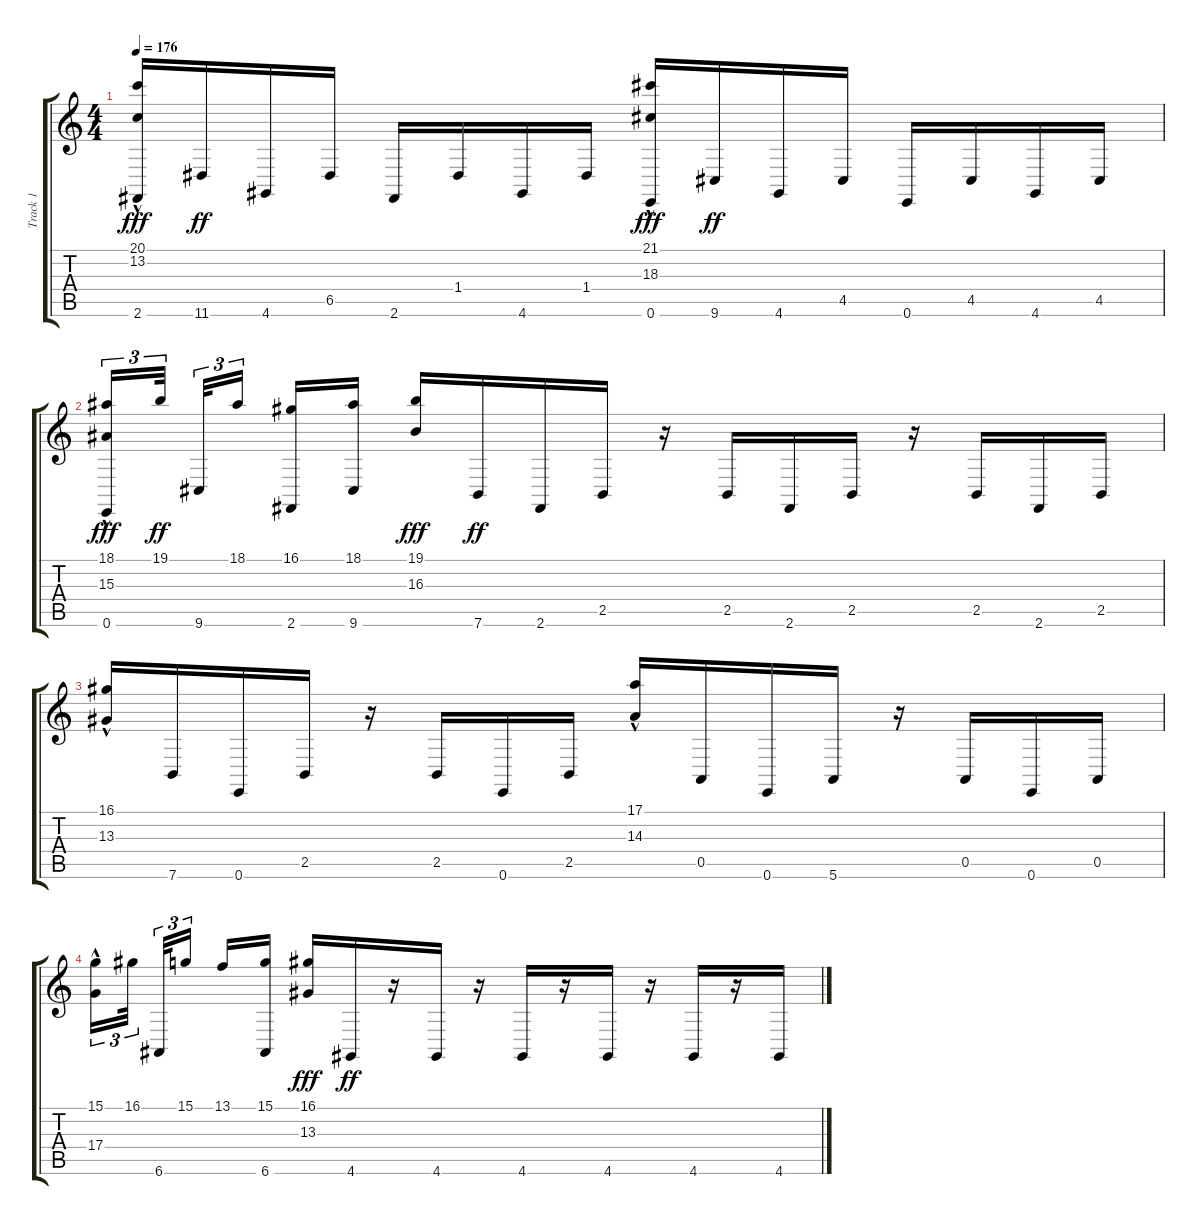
\track ("Track 1" "Track 1") {instrument acousticgrandpiano}
\staff {score tabs}
\tuning (E4 B3 G3 D3 A2 E2) {hide}
\ts (4 4)
\tempo 176
\clef g2
\ks c
(20.1{hac} 13.2{hac} 2.6).16{dy fff} 11.6.16{dy ff} 4.6.16 6.5.16 2.6.16 1.4.16 4.6.16 1.4.16 (21.1{hac} 18.3{hac} 0.6).16{dy fff} 9.6.16{dy ff} 4.6.16 4.5.16 0.6.16 4.5.16 4.6.16 4.5.16 |
(18.1 15.3{hac} 0.6).16{tu (3 2) dy fff} 19.1.32{tu (3 2) dy ff} 9.6.32{tu (3 2)} 18.1.16{tu (3 2)} (16.1 2.6).16 (18.1 9.6).16 (19.1 16.3).16{dy fff} 7.6.16{dy ff} 2.6.16 2.5.16 r.16 2.5.16 2.6.16 2.5.16 r.16 2.5.16 2.6.16 2.5.16 |
(16.1{hac} 13.3{hac}).16 7.6.16 0.6.16 2.5.16 r.16 2.5.16 0.6.16 2.5.16 (17.1{hac} 14.3{hac}).16 0.5.16 0.6.16 5.6.16 r.16 0.5.16 0.6.16 0.5.16 |
(15.1 17.4{hac}).16{tu (3 2)} 16.1.32{tu (3 2)} 6.6.32{tu (3 2)} 15.1.16{tu (3 2)} 13.1.16 (15.1 6.6).16 (16.1 13.3).16{dy fff} 4.6.16{dy ff} r.16 4.6.16 r.16 4.6.16 r.16 4.6.16 r.16 4.6.16 r.16 4.6.16
